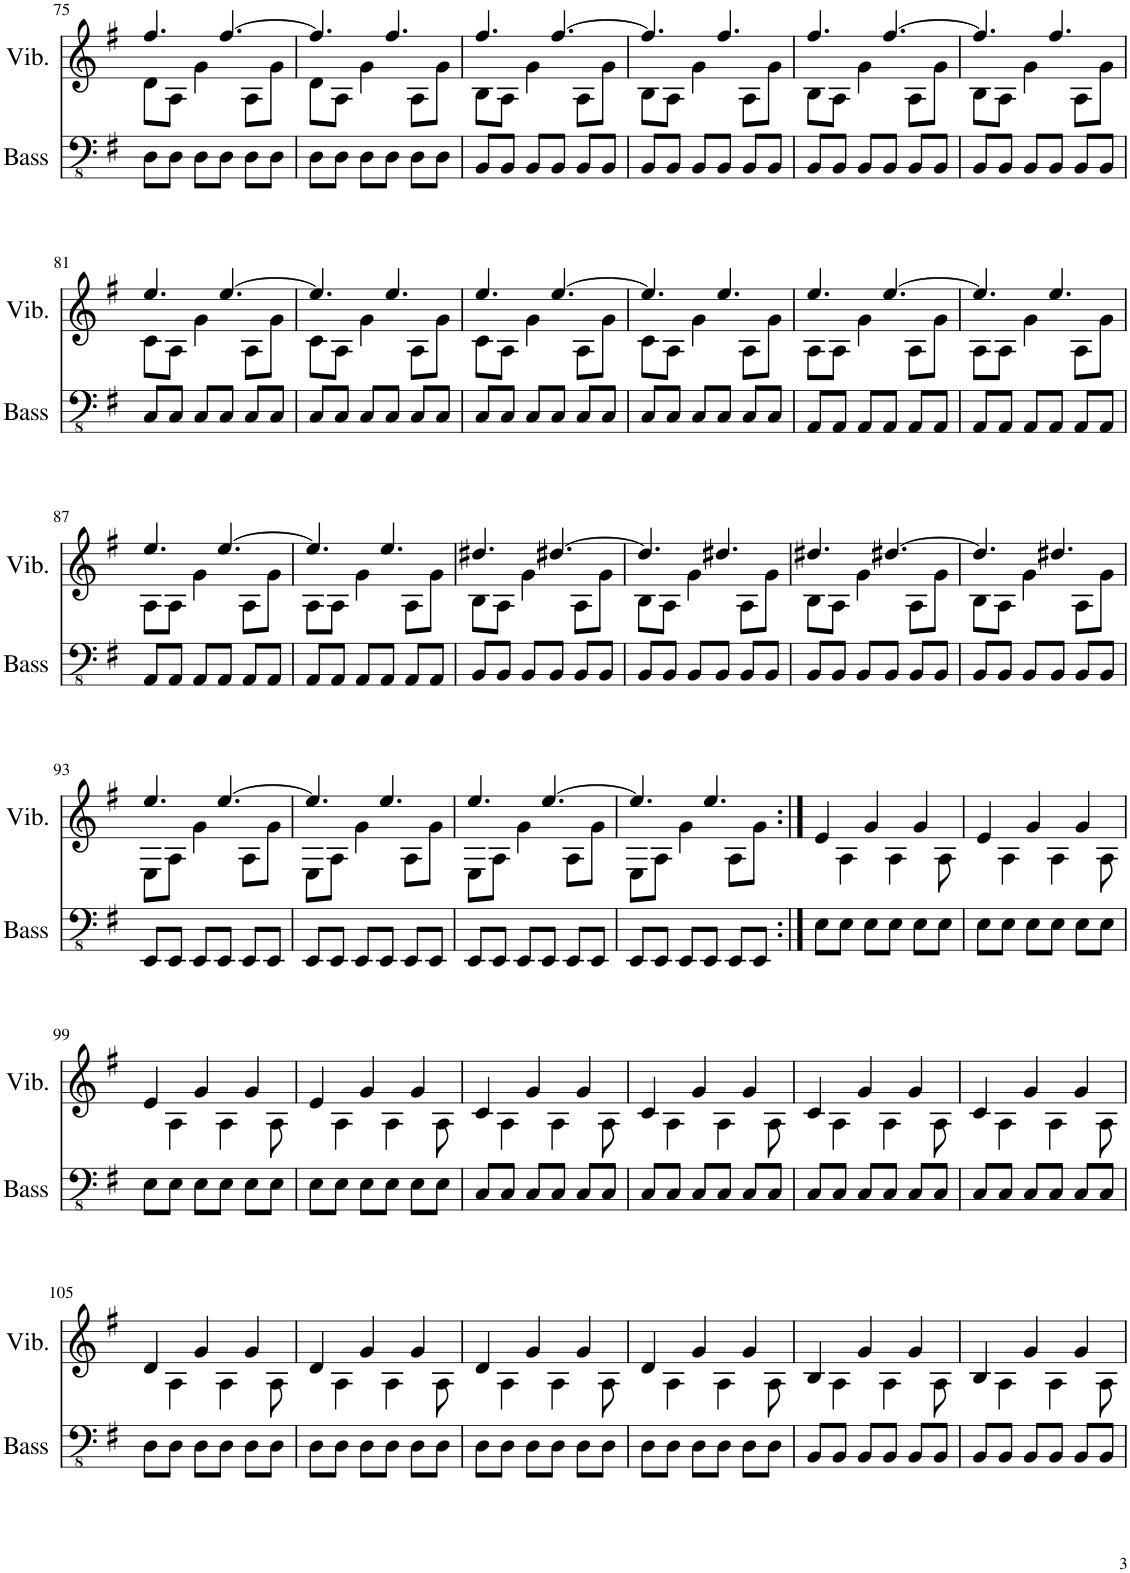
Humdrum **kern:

**kern	**kern
*part2	*part1
*staff2	*staff1
*I"Acoustic Bass	*I"Vibraphone
*I'Bass	*I'Vib.
!!LO:PB:g=z
*clefFv4	*clefG2
*k[f#]	*k[f#]
*M3/4	*M3/4
=75	=75
*	*^
8DD\L	4.ff#/	8d\L
8DD\J	.	8A\J
8DD\L	.	4g\
8DD\J	[4.ff#/	.
8DD\L	.	8A\L
8DD\J	.	8g\J
=76	=76	=76
8DD\L	4.ff#/]	8d\L
8DD\J	.	8A\J
8DD\L	.	4g\
8DD\J	4.ff#/	.
8DD\L	.	8A\L
8DD\J	.	8g\J
=77	=77	=77
8BBB/L	4.ff#/	8B\L
8BBB/J	.	8A\J
8BBB/L	.	4g\
8BBB/J	[4.ff#/	.
8BBB/L	.	8A\L
8BBB/J	.	8g\J
=78	=78	=78
8BBB/L	4.ff#/]	8B\L
8BBB/J	.	8A\J
8BBB/L	.	4g\
8BBB/J	4.ff#/	.
8BBB/L	.	8A\L
8BBB/J	.	8g\J
=79	=79	=79
8BBB/L	4.ff#/	8B\L
8BBB/J	.	8A\J
8BBB/L	.	4g\
8BBB/J	[4.ff#/	.
8BBB/L	.	8A\L
8BBB/J	.	8g\J
=80	=80	=80
8BBB/L	4.ff#/]	8B\L
8BBB/J	.	8A\J
8BBB/L	.	4g\
8BBB/J	4.ff#/	.
8BBB/L	.	8A\L
8BBB/J	.	8g\J
!!LO:LB:g=z	!!
=81	=81	=81
8CC/L	4.ee/	8c\L
8CC/J	.	8A\J
8CC/L	.	4g\
8CC/J	[4.ee/	.
8CC/L	.	8A\L
8CC/J	.	8g\J
=82	=82	=82
8CC/L	4.ee/]	8c\L
8CC/J	.	8A\J
8CC/L	.	4g\
8CC/J	4.ee/	.
8CC/L	.	8A\L
8CC/J	.	8g\J
=83	=83	=83
8CC/L	4.ee/	8c\L
8CC/J	.	8A\J
8CC/L	.	4g\
8CC/J	[4.ee/	.
8CC/L	.	8A\L
8CC/J	.	8g\J
=84	=84	=84
8CC/L	4.ee/]	8c\L
8CC/J	.	8A\J
8CC/L	.	4g\
8CC/J	4.ee/	.
8CC/L	.	8A\L
8CC/J	.	8g\J
=85	=85	=85
8AAA/L	4.ee/	8A\L
8AAA/J	.	8A\J
8AAA/L	.	4g\
8AAA/J	[4.ee/	.
8AAA/L	.	8A\L
8AAA/J	.	8g\J
=86	=86	=86
8AAA/L	4.ee/]	8A\L
8AAA/J	.	8A\J
8AAA/L	.	4g\
8AAA/J	4.ee/	.
8AAA/L	.	8A\L
8AAA/J	.	8g\J
!!LO:LB:g=z	!!
=87	=87	=87
8AAA/L	4.ee/	8A\L
8AAA/J	.	8A\J
8AAA/L	.	4g\
8AAA/J	[4.ee/	.
8AAA/L	.	8A\L
8AAA/J	.	8g\J
=88	=88	=88
8AAA/L	4.ee/]	8A\L
8AAA/J	.	8A\J
8AAA/L	.	4g\
8AAA/J	4.ee/	.
8AAA/L	.	8A\L
8AAA/J	.	8g\J
=89	=89	=89
8BBB/L	4.dd#X/	8B\L
8BBB/J	.	8A\J
8BBB/L	.	4g\
8BBB/J	[4.dd#X/	.
8BBB/L	.	8A\L
8BBB/J	.	8g\J
=90	=90	=90
8BBB/L	4.dd#/]	8B\L
8BBB/J	.	8A\J
8BBB/L	.	4g\
8BBB/J	4.dd#X/	.
8BBB/L	.	8A\L
8BBB/J	.	8g\J
=91	=91	=91
8BBB/L	4.dd#X/	8B\L
8BBB/J	.	8A\J
8BBB/L	.	4g\
8BBB/J	[4.dd#X/	.
8BBB/L	.	8A\L
8BBB/J	.	8g\J
=92	=92	=92
8BBB/L	4.dd#/]	8B\L
8BBB/J	.	8A\J
8BBB/L	.	4g\
8BBB/J	4.dd#X/	.
8BBB/L	.	8A\L
8BBB/J	.	8g\J
!!LO:LB:g=z	!!
=93	=93	=93
8EEE/L	4.ee/	8E\L
8EEE/J	.	8A\J
8EEE/L	.	4g\
8EEE/J	[4.ee/	.
8EEE/L	.	8A\L
8EEE/J	.	8g\J
=94	=94	=94
8EEE/L	4.ee/]	8E\L
8EEE/J	.	8A\J
8EEE/L	.	4g\
8EEE/J	4.ee/	.
8EEE/L	.	8A\L
8EEE/J	.	8g\J
=95	=95	=95
8EEE/L	4.ee/	8E\L
8EEE/J	.	8A\J
8EEE/L	.	4g\
8EEE/J	[4.ee/	.
8EEE/L	.	8A\L
8EEE/J	.	8g\J
=96	=96	=96
8EEE/L	4.ee/]	8E\L
8EEE/J	.	8A\J
8EEE/L	.	4g\
8EEE/J	4.ee/	.
8EEE/L	.	8A\L
8EEE/J	.	8g\J
=97:|!	=97:|!	=97:|!
8EE\L	4e/	8ryy
8EE\J	.	4A\
8EE\L	4g/	.
8EE\J	.	4A\
8EE\L	4g/	.
8EE\J	.	8A\
=98	=98	=98
8EE\L	4e/	8ryy
8EE\J	.	4A\
8EE\L	4g/	.
8EE\J	.	4A\
8EE\L	4g/	.
8EE\J	.	8A\
!!LO:LB:g=z	!!
=99	=99	=99
8EE\L	4e/	8ryy
8EE\J	.	4A\
8EE\L	4g/	.
8EE\J	.	4A\
8EE\L	4g/	.
8EE\J	.	8A\
=100	=100	=100
8EE\L	4e/	8ryy
8EE\J	.	4A\
8EE\L	4g/	.
8EE\J	.	4A\
8EE\L	4g/	.
8EE\J	.	8A\
=101	=101	=101
8CC/L	4c/	8ryy
8CC/J	.	4A\
8CC/L	4g/	.
8CC/J	.	4A\
8CC/L	4g/	.
8CC/J	.	8A\
=102	=102	=102
8CC/L	4c/	8ryy
8CC/J	.	4A\
8CC/L	4g/	.
8CC/J	.	4A\
8CC/L	4g/	.
8CC/J	.	8A\
=103	=103	=103
8CC/L	4c/	8ryy
8CC/J	.	4A\
8CC/L	4g/	.
8CC/J	.	4A\
8CC/L	4g/	.
8CC/J	.	8A\
=104	=104	=104
8CC/L	4c/	8ryy
8CC/J	.	4A\
8CC/L	4g/	.
8CC/J	.	4A\
8CC/L	4g/	.
8CC/J	.	8A\
!!LO:LB:g=z	!!
=105	=105	=105
8DD\L	4d/	8ryy
8DD\J	.	4A\
8DD\L	4g/	.
8DD\J	.	4A\
8DD\L	4g/	.
8DD\J	.	8A\
=106	=106	=106
8DD\L	4d/	8ryy
8DD\J	.	4A\
8DD\L	4g/	.
8DD\J	.	4A\
8DD\L	4g/	.
8DD\J	.	8A\
=107	=107	=107
8DD\L	4d/	8ryy
8DD\J	.	4A\
8DD\L	4g/	.
8DD\J	.	4A\
8DD\L	4g/	.
8DD\J	.	8A\
=108	=108	=108
8DD\L	4d/	8ryy
8DD\J	.	4A\
8DD\L	4g/	.
8DD\J	.	4A\
8DD\L	4g/	.
8DD\J	.	8A\
=109	=109	=109
8BBB/L	4B/	8ryy
8BBB/J	.	4A\
8BBB/L	4g/	.
8BBB/J	.	4A\
8BBB/L	4g/	.
8BBB/J	.	8A\
=110	=110	=110
8BBB/L	4B/	8ryy
8BBB/J	.	4A\
8BBB/L	4g/	.
8BBB/J	.	4A\
8BBB/L	4g/	.
8BBB/J	.	8A\
*	*v	*v
=	=
*-	*-
